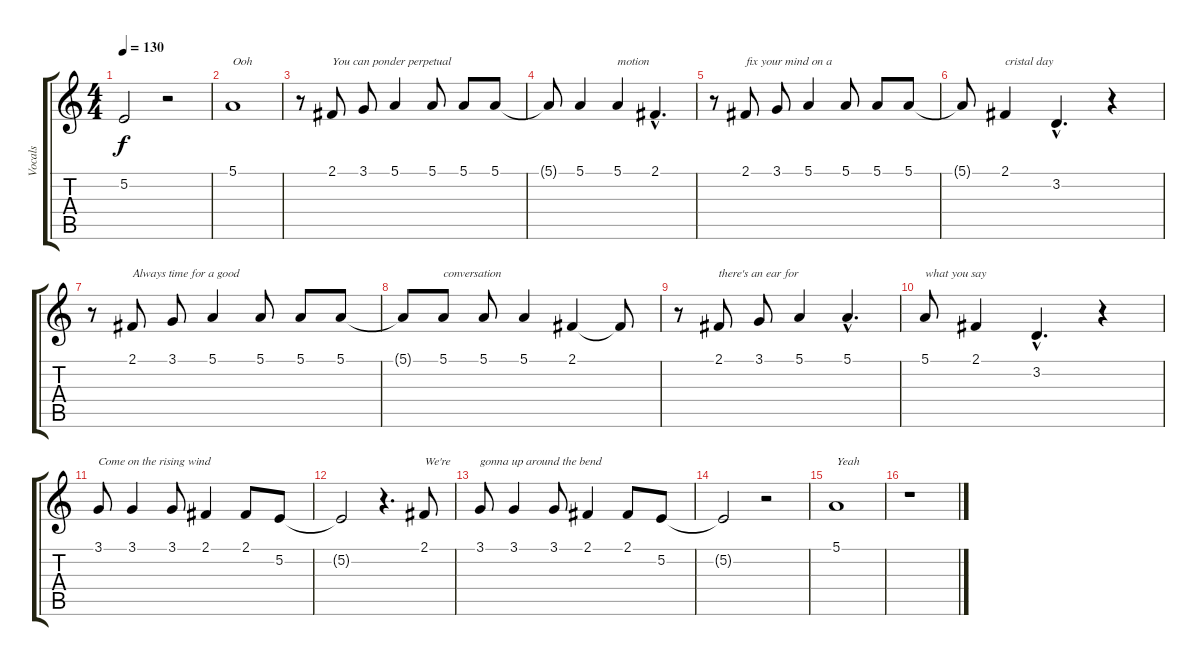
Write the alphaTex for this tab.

\track ("Vocals" "Vocals") {instrument lead3calliope}
\staff {score tabs}
\tuning (E4 B3 G3 D3 A2 E2) {hide}
\ts (4 4)
\tempo 130
\clef g2
\ks c
5.2{t}.2{dy f} r.2 |
5.1.1{txt "Ooh"} |
r.8 2.1.8{txt "You can ponder perpetual"} 3.1.8 5.1.4 5.1.8 5.1.8 5.1.8 |
5.1{t}.8 5.1.4 5.1.4{txt "motion"} 2.1{hac}.4{d} |
r.8 2.1.8{txt "fix your mind on a"} 3.1.8 5.1.4 5.1.8 5.1.8 5.1.8 |
5.1{t}.8 2.1.4{txt "cristal day"} 3.2{hac}.4{d} r.4 |
r.8 2.1.8{txt "Always time for a good"} 3.1.8 5.1.4 5.1.8 5.1.8 5.1.8 |
5.1{t}.8 5.1.8{txt "conversation"} 5.1.8 5.1.4 2.1.4 2.1{t}.8 |
r.8 2.1.8{txt "there's an ear for"} 3.1.8 5.1.4 5.1{hac}.4{d} |
5.1.8{txt "what you say"} 2.1.4 3.2{hac}.4{d} r.4 |
3.1.8{txt "Come on the rising wind"} 3.1.4 3.1.8 2.1.4 2.1.8 5.2.8 |
5.2{t}.2 r.4{d} 2.1.8{txt "We're"} |
3.1.8{txt "gonna up around the bend"} 3.1.4 3.1.8 2.1.4 2.1.8 5.2.8 |
5.2{t}.2 r.2 |
5.1.1{txt "Yeah"} |
r.1
